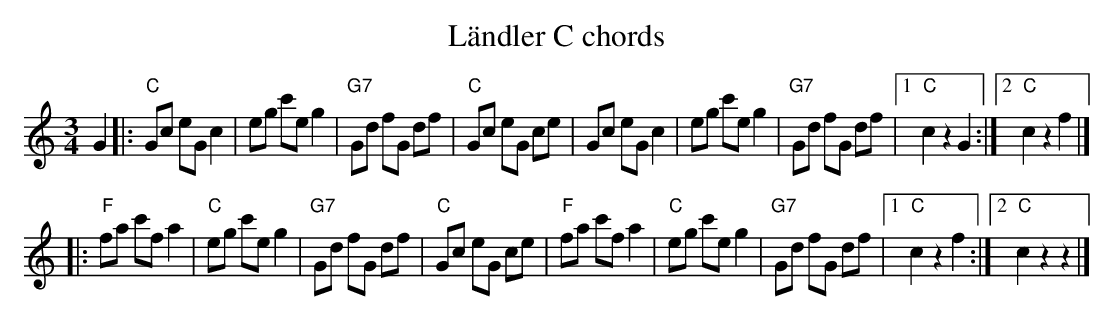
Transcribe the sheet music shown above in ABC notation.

X:1
T: Ländler C chords
M:3/4
L:1/8
K:C %%MIDI gchordon
G2 |: "C"Gc eG c2 | eg c'e g2 | "G7"Gd fG df | "C"Gc eG ce | Gc eG c2 | eg c'e g2 | "G7"Gd fG df |1 "C"c2z2G2 :|2 "C"c2z2f2 |]
|: "F"fa c'f a2 | "C"eg c'e g2 | "G7"Gd fG df | "C"Gc eG ce | "F"fa c'f a2 | "C"eg c'e g2 | "G7"Gd fG df |1 "C"c2z2f2 :|2 "C"c2z2z2 |]
